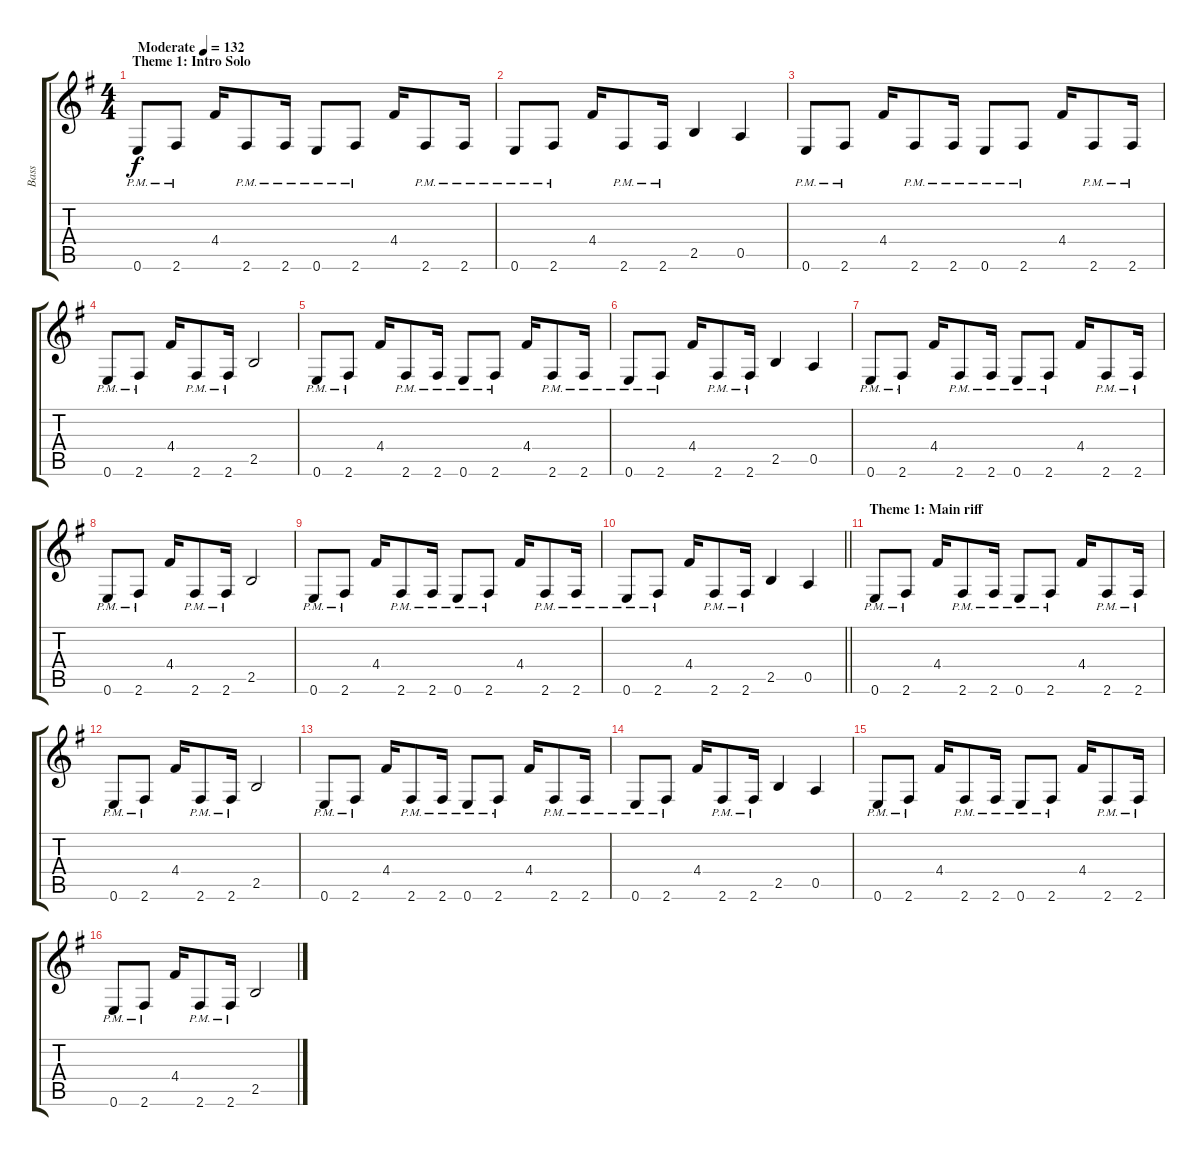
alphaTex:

\track ("Bass" "Bass") {instrument electricbassfinger}
\staff {score tabs}
\tuning (E4 B3 G3 D3 A2 E2) {hide}
\ts (4 4)
\section ("" "Theme 1: Intro Solo")
\tempo (132 "Moderate")
\clef g2
\ks g
0.6{pm}.8{dy f instrument electricbassfinger} 2.6{pm}.8 4.4.16 2.6{pm}.8 2.6{pm}.16 0.6{pm}.8 2.6{pm}.8 4.4.16 2.6{pm}.8 2.6{pm}.16 |
0.6{pm}.8 2.6{pm}.8 4.4.16 2.6{pm}.8 2.6{pm}.16 2.5.4 0.5.4 |
0.6{pm}.8 2.6{pm}.8 4.4.16 2.6{pm}.8 2.6{pm}.16 0.6{pm}.8 2.6{pm}.8 4.4.16 2.6{pm}.8 2.6{pm}.16 |
0.6{pm}.8 2.6{pm}.8 4.4.16 2.6{pm}.8 2.6{pm}.16 2.5.2 |
0.6{pm}.8 2.6{pm}.8 4.4.16 2.6{pm}.8 2.6{pm}.16 0.6{pm}.8 2.6{pm}.8 4.4.16 2.6{pm}.8 2.6{pm}.16 |
0.6{pm}.8 2.6{pm}.8 4.4.16 2.6{pm}.8 2.6{pm}.16 2.5.4 0.5.4 |
0.6{pm}.8 2.6{pm}.8 4.4.16 2.6{pm}.8 2.6{pm}.16 0.6{pm}.8 2.6{pm}.8 4.4.16 2.6{pm}.8 2.6{pm}.16 |
0.6{pm}.8 2.6{pm}.8 4.4.16 2.6{pm}.8 2.6{pm}.16 2.5.2 |
0.6{pm}.8 2.6{pm}.8 4.4.16 2.6{pm}.8 2.6{pm}.16 0.6{pm}.8 2.6{pm}.8 4.4.16 2.6{pm}.8 2.6{pm}.16 |
\barLineRight lightlight
0.6{pm}.8 2.6{pm}.8 4.4.16 2.6{pm}.8 2.6{pm}.16 2.5.4 0.5.4 |
\section ("" "Theme 1: Main riff")
0.6{pm}.8 2.6{pm}.8 4.4.16 2.6{pm}.8 2.6{pm}.16 0.6{pm}.8 2.6{pm}.8 4.4.16 2.6{pm}.8 2.6{pm}.16 |
0.6{pm}.8 2.6{pm}.8 4.4.16 2.6{pm}.8 2.6{pm}.16 2.5.2 |
0.6{pm}.8 2.6{pm}.8 4.4.16 2.6{pm}.8 2.6{pm}.16 0.6{pm}.8 2.6{pm}.8 4.4.16 2.6{pm}.8 2.6{pm}.16 |
0.6{pm}.8 2.6{pm}.8 4.4.16 2.6{pm}.8 2.6{pm}.16 2.5.4 0.5.4 |
0.6{pm}.8 2.6{pm}.8 4.4.16 2.6{pm}.8 2.6{pm}.16 0.6{pm}.8 2.6{pm}.8 4.4.16 2.6{pm}.8 2.6{pm}.16 |
0.6{pm}.8 2.6{pm}.8 4.4.16 2.6{pm}.8 2.6{pm}.16 2.5.2
